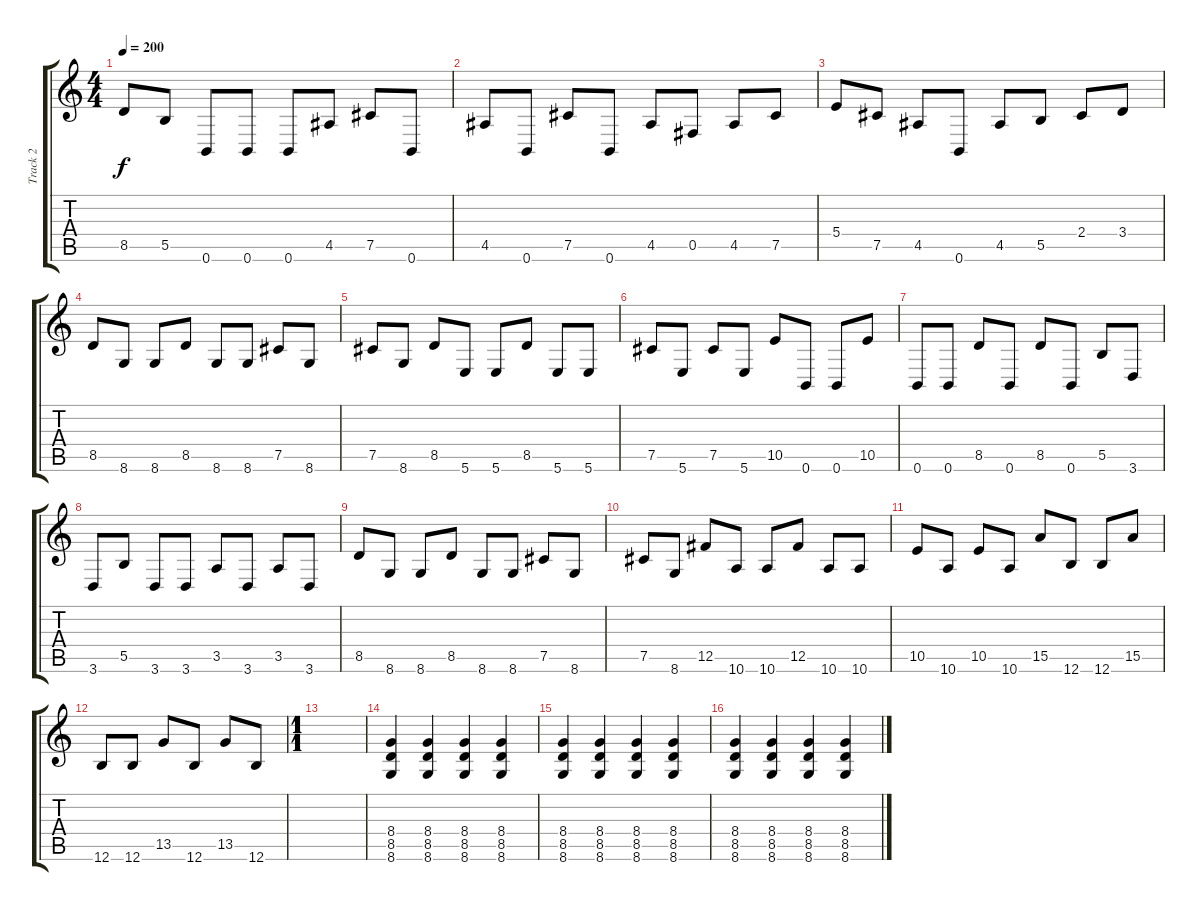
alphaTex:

\track ("Track 2" "Track 2") {instrument distortionguitar}
\staff {score tabs}
\tuning (Db4 Ab3 E3 B2 Gb2 B1) {hide}
\ts (4 4)
\tempo 200
\clef g2
\ks c
8.5.8{dy f} 5.5.8 0.6.8 0.6.8 0.6.8 4.5.8 7.5.8 0.6.8 |
4.5.8 0.6.8 7.5.8 0.6.8 4.5.8 0.5.8 4.5.8 7.5.8 |
5.4.8 7.5.8 4.5.8 0.6.8 4.5.8 5.5.8 2.4.8 3.4.8 |
8.5.8 8.6.8 8.6.8 8.5.8 8.6.8 8.6.8 7.5.8 8.6.8 |
7.5.8 8.6.8 8.5.8 5.6.8 5.6.8 8.5.8 5.6.8 5.6.8 |
7.5.8 5.6.8 7.5.8 5.6.8 10.5.8 0.6.8 0.6.8 10.5.8 |
0.6.8 0.6.8 8.5.8 0.6.8 8.5.8 0.6.8 5.5.8 3.6.8 |
3.6.8 5.5.8 3.6.8 3.6.8 3.5.8 3.6.8 3.5.8 3.6.8 |
8.5.8 8.6.8 8.6.8 8.5.8 8.6.8 8.6.8 7.5.8 8.6.8 |
7.5.8 8.6.8 12.5.8 10.6.8 10.6.8 12.5.8 10.6.8 10.6.8 |
10.5.8 10.6.8 10.5.8 10.6.8 15.5.8 12.6.8 12.6.8 15.5.8 |
12.6.8 12.6.8 13.5.8 12.6.8 13.5.8 12.6.8 |
\ts (1 1)
|
(8.4 8.5 8.6).4 (8.4 8.5 8.6).4 (8.4 8.5 8.6).4 (8.4 8.5 8.6).4 |
(8.4 8.5 8.6).4 (8.4 8.5 8.6).4 (8.4 8.5 8.6).4 (8.4 8.5 8.6).4 |
(8.4 8.5 8.6).4 (8.4 8.5 8.6).4 (8.4 8.5 8.6).4 (8.4 8.5 8.6).4
